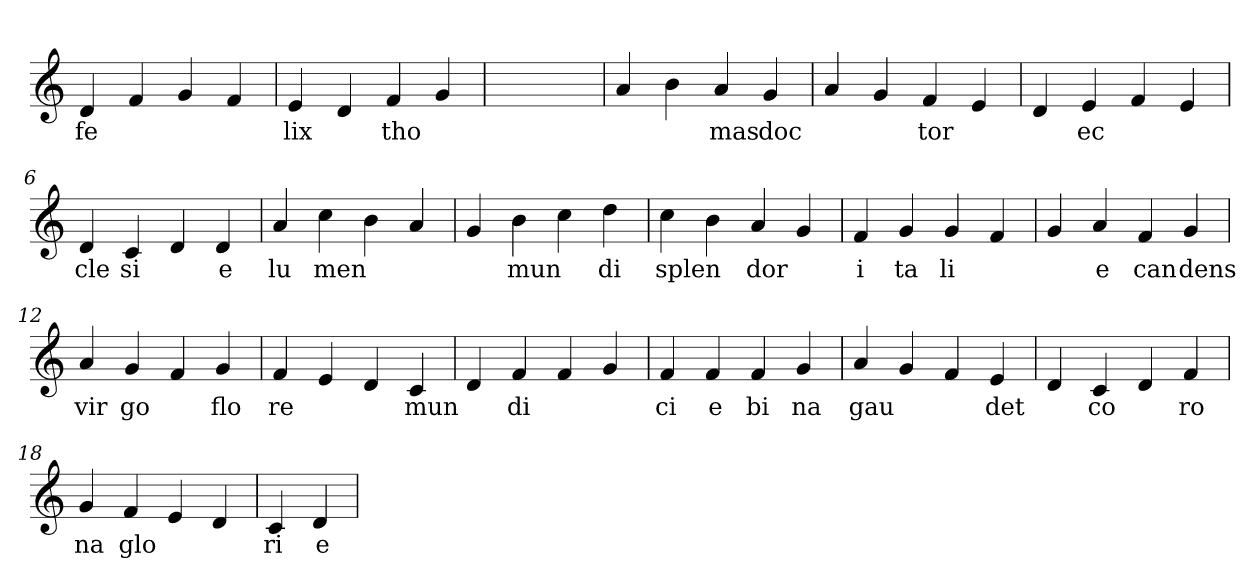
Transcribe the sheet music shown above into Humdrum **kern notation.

**kern	**text
*part1	*part1
*staff1	*staff1
*clefG2	*
=1	=1
4d	fe
4f	.
4g	.
4f	.
=2	=2
4e	lix
4d	.
4f	tho
4g	.
=3	=3
1ryy	.
=3	=3
4a	.
4b	.
4a	mas
4g	doc
=4	=4
4a	.
4g	.
4f	tor
4e	.
=5	=5
4d	.
4e	ec
4f	.
4e	.
=6	=6
4d	cle
4c	si
4d	.
4d	e
=7	=7
4a	lu
4cc	men
4b	.
4a	.
=8	=8
4g	.
4b	mun
4cc	.
4dd	di
=9	=9
4cc	splen
4b	.
4a	dor
4g	.
=10	=10
4f	i
4g	ta
4g	li
4f	.
=11	=11
4g	.
4a	e
4f	can
4g	dens
=12	=12
4a	vir
4g	go
4f	.
4g	flo
=13	=13
4f	re
4e	.
4d	.
4c	mun
=14	=14
4d	.
4f	di
4f	.
4g	.
=15	=15
4f	ci
4f	e
4f	bi
4g	na
=16	=16
4a	gau
4g	.
4f	.
4e	det
=17	=17
4d	.
4c	co
4d	.
4f	ro
=18	=18
4g	na
4f	glo
4e	.
4d	.
=19	=19
4c	ri
4d	e
=	=
*-	*-
